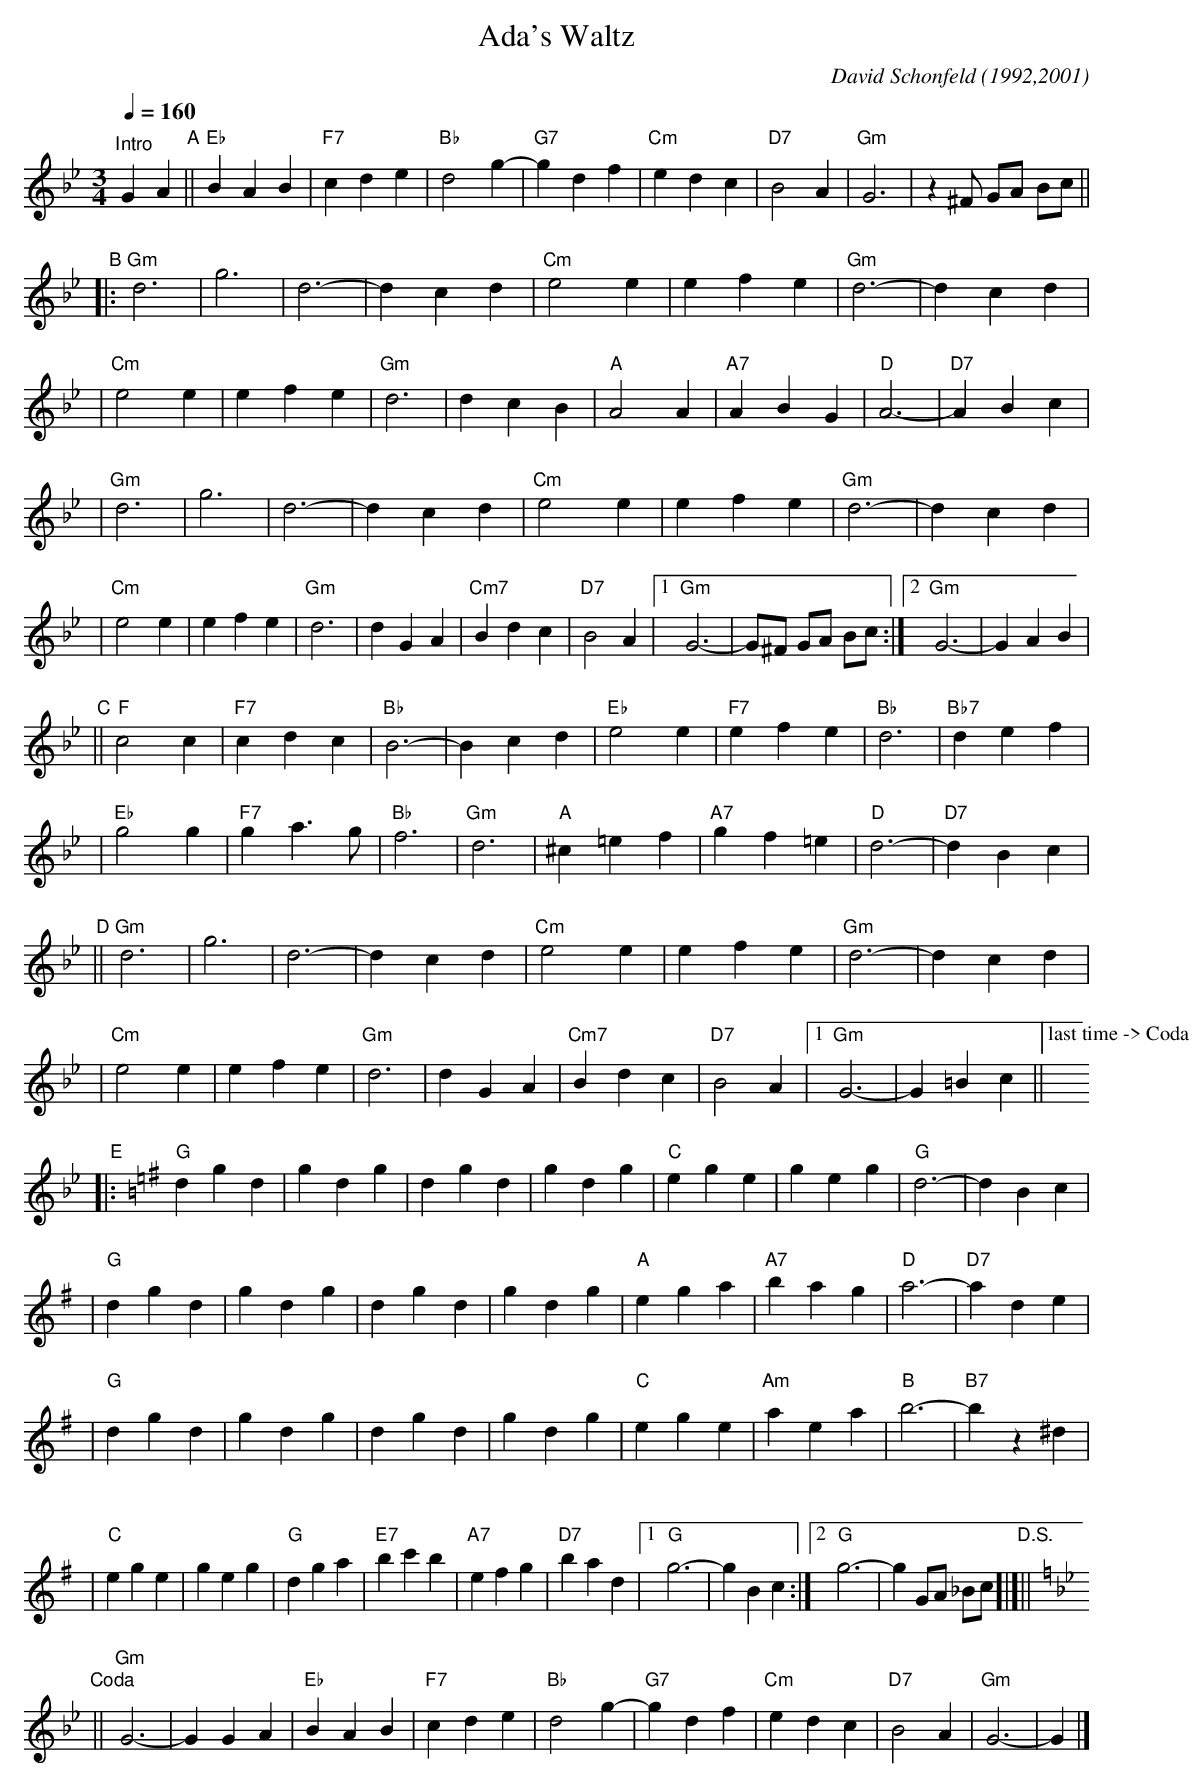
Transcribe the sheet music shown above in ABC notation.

X:1
T: Ada's Waltz
C: David Schonfeld (1992,2001)
M: 3/4
L: 1/4
K: Gm
Q: 1/4=160
"^Intro"\
GA"A"\
|| "Eb"BAB | "F7"cde | "Bb"d2g- | "G7"gdf | "Cm"edc | "D7"B2A | "Gm"G3 | z^F/ G/A/ B/c/ ||
"B"\
|:"Gm"d3 | g3 | d3- | dcd | "Cm"e2e | efe | "Gm"d3- | dcd |
| "Cm"e2e | efe | "Gm"d3 | dcB | "A"A2A | "A7"ABG | "D"A3- | "D7"ABc |
| "Gm"d3 | g3 | d3- | dcd | "Cm"e2e | efe | "Gm"d3- | dcd |
| "Cm"e2e | efe | "Gm"d3 | dGA | "Cm7"Bdc | "D7"B2A |1 "Gm"G3- | G/^F/ G/A/ B/c/ :|2 "Gm"G3- | GAB |
"C"\
|| "F"c2c | "F7"cdc | "Bb"B3- | Bcd | "Eb"e2e | "F7"efe | "Bb"d3 | "Bb7"def |
| "Eb"g2g | "F7"ga>g | "Bb"f3 | "Gm"d3 | "A"^c=ef | "A7"gf=e | "D"d3- | "D7"dBc |
"D"\
||"Gm"d3 | g3 | d3- | dcd | "Cm"e2e | efe | "Gm"d3- | dcd |
| "Cm"e2e | efe | "Gm"d3 | dGA | "Cm7"Bdc | "D7"B2A |1 "Gm"G3- | G=Bc ||["last time -> Coda"y6
"E"\
|:[K:G]"G"dgd | gdg | dgd | gdg | "C"ege | geg | "G"d3- | dBc |
| "G"dgd | gdg | dgd | gdg | "A"ega | "A7"bag | "D"a3- | "D7"ade |
| "G"dgd | gdg | dgd | gdg | "C"ege | "Am"aea | "B"b3- | "B7"bz^d |
| "C"ege | geg | "G"dga | "E7"bc'b | "A7"efg | "D7"bad |1 "G"g3- | gBc :|2 "G"g3- | gG/A/ _B/c/ "D.S."[|]||
[K:Gm]"Coda"\
|| "Gm"G3- | GGA | "Eb"BAB | "F7"cde | "Bb"d2g- | "G7"gdf | "Cm"edc | "D7"B2A | "Gm"G3- | G |]
